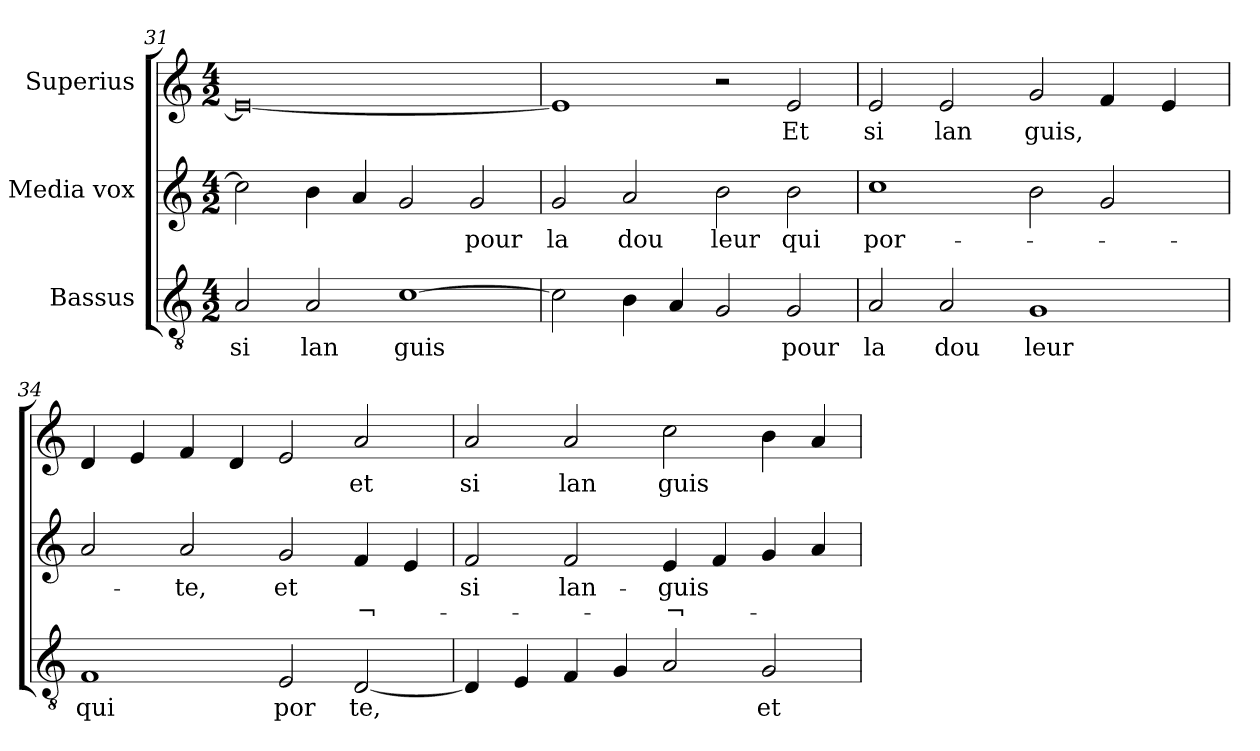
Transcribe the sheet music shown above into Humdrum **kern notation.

**kern	**text	**kern	**text	**text	**kern	**text
*part3	*part3	*part2	*part2	*part2	*part1	*part1
*staff3	*staff3	*staff2	*staff2	*staff2	*staff1	*staff1
*I"Bassus	*	*I"Media vox	*	*	*I"Superius	*
*clefGv2	*	*clefG2	*	*	*clefG2	*
*M4/2	*	*M4/2	*	*	*M4/2	*
=31	=31	=31	=31	=31	=31	=31
!	!LO:LY:b:cj	!	!	!	!	!
2A/	si	2cc\]	.	.	0e_<	.
!	!LO:LY:b:cj	!	!	!	!	!
2A/	lan	4b\	.	.	.	.
.	.	4a/	.	.	.	.
!	!LO:LY:b	!	!	!	!	!
[>1c	guis	2g/	.	.	.	.
!	!	!	!LO:LY:b:cj	!	!	!
.	.	2g/	pour	.	.	.
=32	=32	=32	=32	=32	=32	=32
!	!	!	!LO:LY:b:cj	!	!	!
2c\]	.	2g/	la	.	1e]	.
!	!	!	!LO:LY:b:cj	!	!	!
4B\	.	2a/	dou	.	.	.
4A/	.	.	.	.	.	.
!	!	!	!LO:LY:b:cj	!	!	!
2G/	.	2b\	leur	.	2r	.
!	!LO:LY:b:cj	!	!LO:LY:b:cj	!	!	!LO:LY:b:cj
2G/	pour	2b\	qui	.	2e/	Et
!!LO:LB:g=z
=33	=33	=33	=33	=33	=33	=33
!	!LO:LY:b:cj	!	!LO:LY:b:cj	!	!	!LO:LY:b:cj
*	*	*^	*	*	*	*
2A/	la	1cc	2ryy	por-	.	2e/	si
!	!LO:LY:b:cj	!	!	!	!	!	!LO:LY:b:cj
2A/	dou	.	16..ryy	.	.	2e/	lan
.	.	.	1ryy	.	.	.	.
!	!LO:LY:b:cj	!	!	!	!	!	!LO:LY:b
1G	leur	2b\	.	.	.	2g/	guis,
.	.	2g/	.	.	.	4f/	.
.	.	.	4ryy	.	.	.	.
.	.	.	.	.	.	4e/	.
.	.	.	8ryy	.	.	.	.
.	.	.	64ryy	.	.	.	.
=34	=34	=34	=34	=34	=34	=34	=34
!	!LO:LY:b:cj	!	!	!	!	!	!
*	*	*v	*v	*	*	*	*
1F	qui	2a/	.	.	4d/	.
.	.	.	.	.	4e/	.
!	!	!	!LO:LY:b:cj	!	!	!
.	.	2a/	-te,	.	4f/	.
.	.	.	.	.	4d/	.
!	!LO:LY:b:cj	!	!LO:LY:b:cj	!	!	!
2E/	por	2g/	et	.	2e/	.
!	!LO:LY:b:cj	!	!	!LO:LY:b:cj	!	!LO:LY:b:cj
[<2D/	te,	4f/	.	¬-	2a/	et
.	.	4e/	.	.	.	.
=35	=35	=35	=35	=35	=35	=35
!	!	!	!LO:LY:b:cj	!	!	!LO:LY:b:cj
4D/]	.	2f/	-si	.	2a/	si
4E/	.	.	.	.	.	.
!	!	!	!LO:LY:b:cj	!	!	!LO:LY:b:cj
4F/	.	2f/	lan-	.	2a/	lan
4G/	.	.	.	.	.	.
!	!	!	!LO:LY:b	!LO:LY:b:rj	!	!LO:LY:b
2A/	.	4e/	-guis	¬-	2cc\	guis
.	.	4f/	.	.	.	.
!	!LO:LY:b:cj	!	!	!	!	!
2G/	et	4g/	.	.	4b\	.
.	.	4a/	.	.	4a/	.
=	=	=	=	=	=	=
*-	*-	*-	*-	*-	*-	*-
